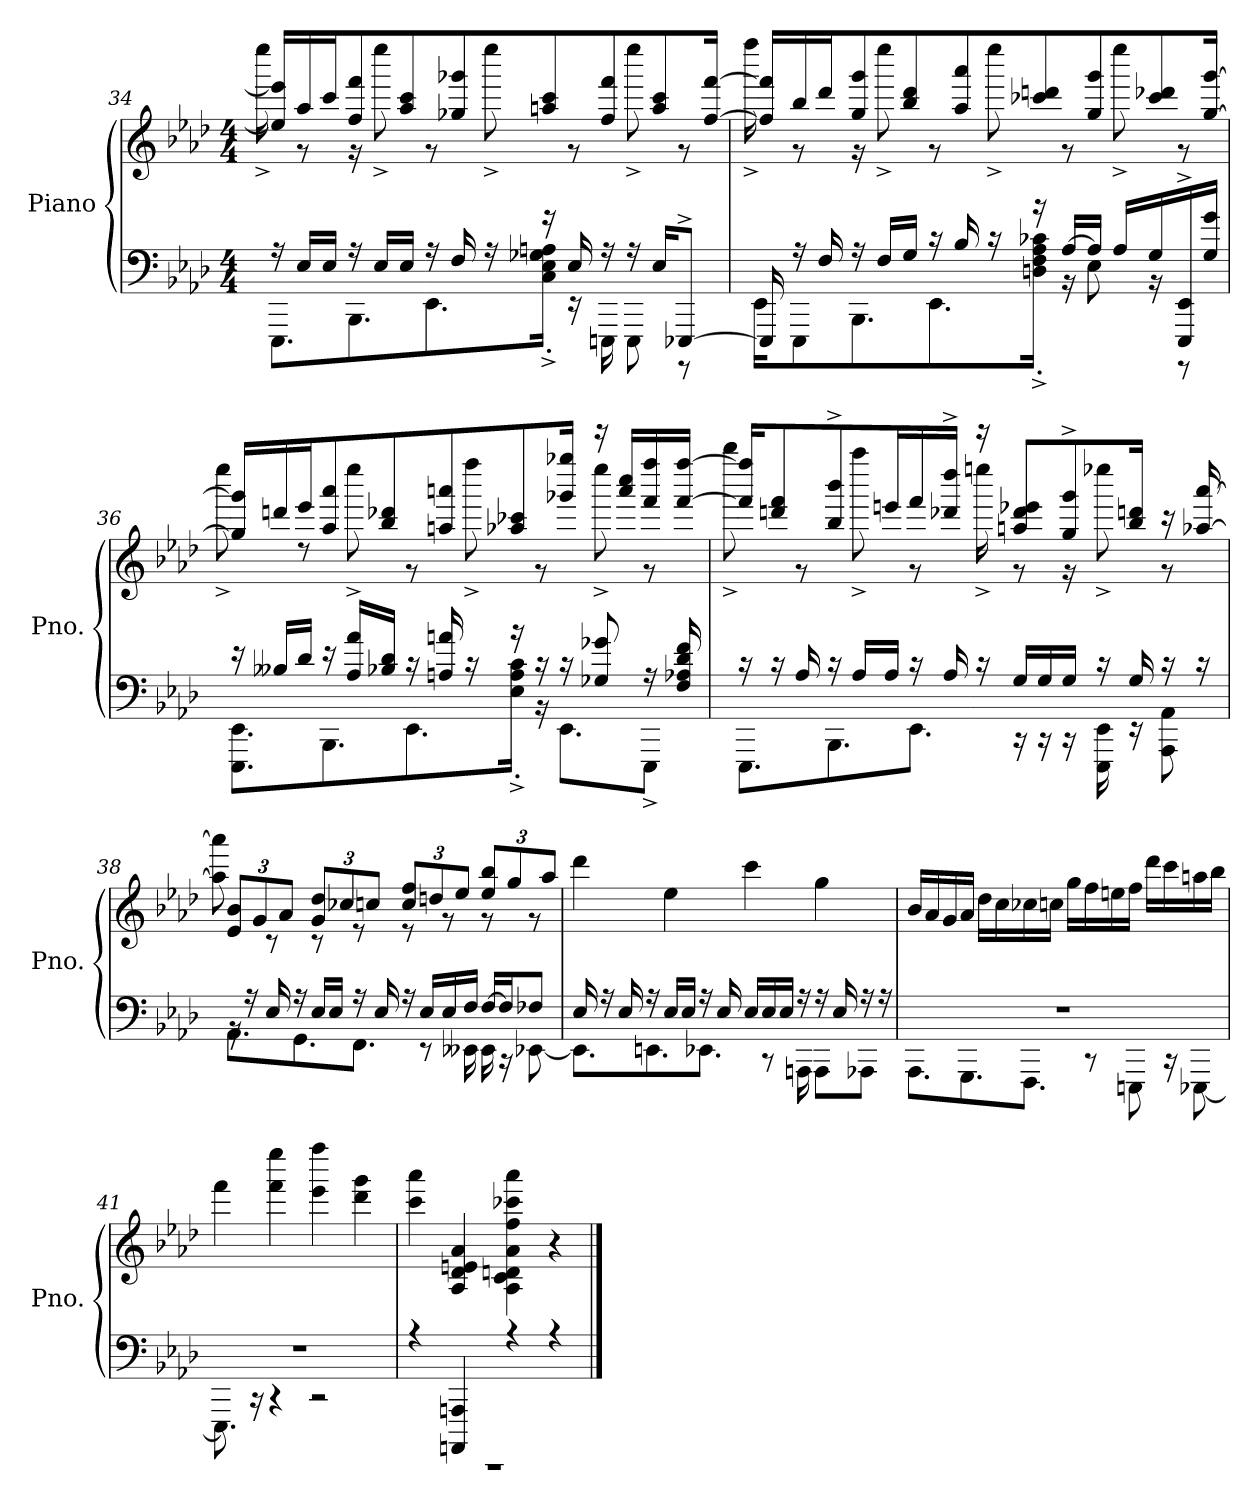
**kern	**kern
*part1	*part1
*staff2	*staff1
*I"Piano	*
*I'Pno.	*
*clefF4	*clefG2
*k[b-e-a-d-]	*k[b-e-a-d-]
*M4/4	*M4/4
=34	=34
*^	*^
16r	8.EEE-\L	16ee-/] 16eee-/]LL	16eeee-^\
16E-/LL	.	16aa-/	8r
16E-/JJ	.	16ccc/J	.
16r	8.BBB-\	8ff/ 8fff/	16r
16E-/LL	.	.	8eeee-^\
16E-/JJ	.	8aa-/ 8ccc/	.
16r	8.EE-\	.	8r
16F/	.	8gg-X/ 8ggg-X/	.
16r	.	.	8eeee-^\
16r	16C\'^ 16E-\'^ 16G-X\'^ 16An\'^Jk	8aan/ 8ccc/	.
16E-/	16r	.	8r
16r	16EEEn\	8ff/ 8fff/	.
16r	8EEE\	.	8eeee-^\
16E-/KL	.	8aa/ 8ccc/	.
[8EEE-X^/J	8r	.	8r
.	.	[16ff/ [16fff/Jk	.
!!LO:LB:g=z	!!
=35	=35	=35	=35
16EEE-/]	16EE-\KL	16ff/] 16fff/]LL	16ffff^\
16r	8EEE-\	16bb-/	8r
16F/	.	16ddd-/J	.
16r	8.BBB-\	8gg/ 8ggg/	16r
16F/LL	.	.	8eeee-^\
16G/JJ	.	8bb-/ 8ddd-/	.
16r	8.EE-\	.	8r
16B-/	.	8aa-/ 8aaa-/	.
16r	.	.	8eeee-^\
16r	16Dn\'^ 16F\'^ 16A-\'^ 16c-X\'^Jk	8ccc-X/ 8dddn/	.
[16A-/LL	16r	.	8r
16A-/JJ]	8E-\	8gg/ 8ggg/	.
16A-/LL	.	.	8eeee-^\
16G/	16r	8ccc-/ 8ddd-X/	.
16EEE-/^ 16EE-/^	8r	.	8r
16G/ 16g/JJ	.	[16gg/ [16ggg/Jk	.
!!LO:LB:g=z	!!
=36	=36	=36	=36
16r	8.EEE-\ 8.EE-\L	16gg/] 16ggg/]LL	8eeee-^\
16B--X/LL	.	16dddn/	.
16d-/JJ	.	16eee-/J	8rdd
16r	8.BBB-\	8aa-/ 8aaa-/	.
16A-/ 16a-/LL	.	.	8eeee-^\
16B-X/ 16d-/JJ	.	8bb-/ 8ddd-X/	.
16r	8.EE-\	.	8r
16An/ 16an/	.	8aan/ 8aaan/	.
16r	.	.	8ffff^\
16r	16E-\'^ 16A\'^ 16c\'^Jk	8aa-X/ 8ccc-X/	.
16r	16r	.	8r
16r	8.EE-\L	16ggg-X/ 16gggg-X/Jk	.
8G-X/ 8g-X/	.	16r	8eeee-^\
.	.	16aaa/ 16cccc/LL	.
16r	8EEE-^\J	16fff/ 16ffff/	8r
16F/ 16A-X/ 16d-/ 16f/	.	[16fff/ [16ffff/JJ	.
!!LO:PB:g=z	!!
=37	=37	=37	=37
16r	8.EEE-\L	16fff/] 16ffff/]KL	8bbbb-^\
16r	.	8dddn/ 8fff/	.
16A-/	.	.	8r
16r	8.BBB-\	8bb-/^ 8bbb-/^	.
16A-/LL	.	.	8aaaa-^\
16A-/JJ	.	16eeen/L	.
16r	8.EE-\J	16fff/	8r
16A-/	.	16ddd-X/^ 16dddd-/^JJ	.
16r	.	16r	16eeeen^\
16G/LL	16r	8aan/ 8ddd-/ 8eee-X/L	8r
16G/	16r	.	.
16G/JJ	16r	8gg/^ 8ggg/^	16r
16r	16EEE-\ 16EE-\	.	8eeee-X^\
16G/	16r	16bb-/ 16dddn/Jk	.
16r	8AAA-\ 8AA-\	16r	8r
16r	.	[16aa-X/ [16aaa-/	.
!!LO:LB:g=z	!!
=38	=38	=38	=38
*	*	*Xbrackettup	*
16rBB	8.AA-\L	12e-/ 12b-/L	8aa-\] 8aaa-\]
16r	.	.	.
.	.	12g/	.
16E-/	.	.	8r
.	.	12a-/J	.
16r	8.GG\	.	.
16E-/LL	.	12g/ 12dd-/L	8r
16E-/JJ	.	.	.
.	.	12cc-X/	.
16r	8.FF\J	.	8r
.	.	12ccn/J	.
16E-/	.	.	.
16r	.	12cc/ 12ff/L	8r
16E-/LL	8r	.	.
.	.	12ddn/	.
16E-/	.	.	8r
.	.	12ee-/J	.
16F/JJ	16EE--X\	.	.
[16F/LL	16EE--\	12ee-/ 12bb-/L	8r
16F/J]	16r	.	.
.	.	12gg/	.
8F-X/J	[8EE-X\	.	8r
.	.	12aa-/J	.
*	*	*v	*v
=39	=39	=39
16E-/	8.EE-\L]	4ddd-\
16r	.	.
16E-/	.	.
16r	8.EEn\	.
16E-/LL	.	4ee-\
16E-/JJ	.	.
16r	8.EE-X\J	.
16E-/	.	.
16E-/LL	.	4ccc\
16E-/	8r	.
16E-/JJ	.	.
16r	16AAAn\	.
16r	8AAA\L	4gg\
16E-/	.	.
16r	8AAA-X\J	.
16r	.	.
!!LO:LB:g=z
=40	=40	=40
1r	8.AAA-\L	16b-/LL
.	.	16a-/
.	.	16g/
.	8.GGG\	16a-/JJ
.	.	16dd-\LL
.	.	16cc\
.	8.FFF\J	16cc-X\
.	.	16ccn\JJ
.	.	16gg\LL
.	8r	16ff\
.	.	16een\
.	8EEEn\	16ff\JJ
.	.	16ddd-\LL
.	16r	16ccc\
.	[8EEE-X\	16aan\
.	.	16bb-\JJ
=41	=41	=41
1r	8.EEE-\]	4fff\
.	16r	.
.	4r	4fff\ 4eeee-\
.	2r	4eee-\ 4ffff\
.	.	4ddd-\ 4ggg\
=42	=42	=42
4r	1r	4ccc\ 4aaa-\
4AAAAn/ 4AAAn/	.	4A-/ 4d-/ 4en/ 4a-/
4r	.	4A-\ 4c\ 4dn\ 4a-\ 4ff\ 4ccc-X\ 4aaa-\
4r	.	4r
*v	*v	*
==	==
*-	*-
